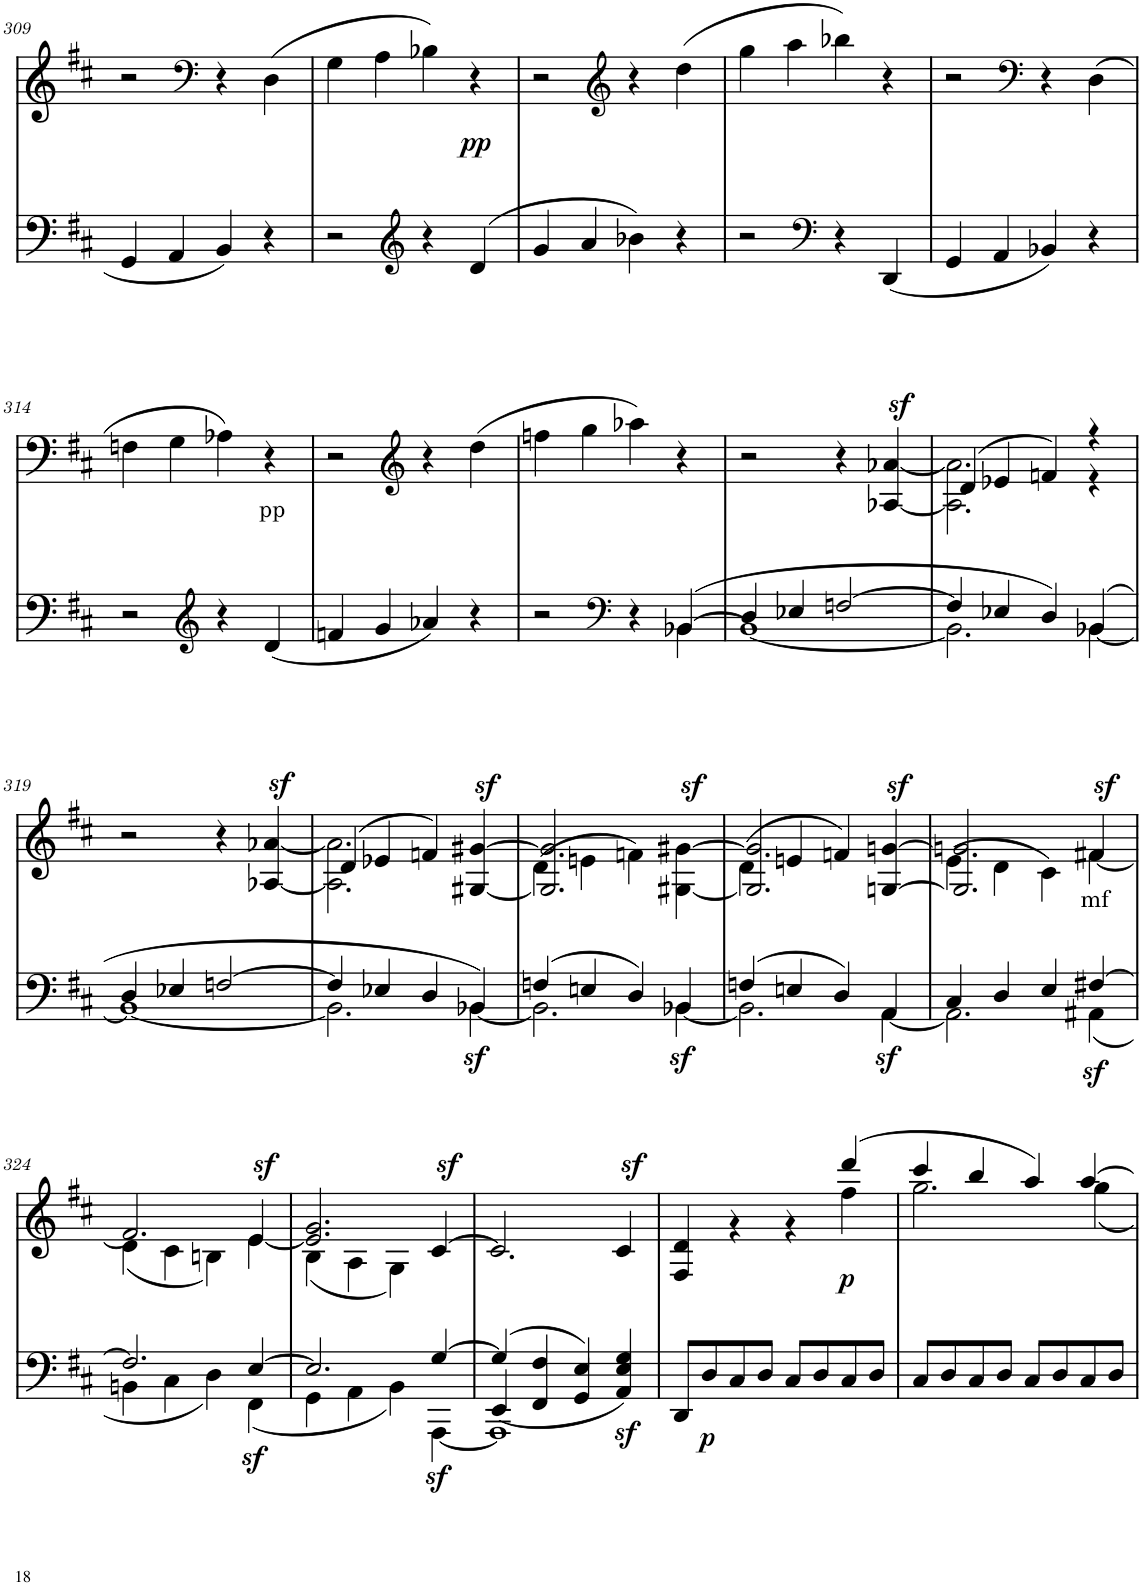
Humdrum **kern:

**kern	**dynam	**kern	**text	**dynam
*part2	*part2	*part1	*part1	*part1
*staff2	*staff2	*staff1	*staff1	*staff1
*I"piano	*	*I"piano	*	*
*I'Pno	*	*I'Pno	*	*
!!LO:PB:g=z
*clefF4	*	*clefG2	*	*
*k[f#c#]	*	*k[f#c#]	*	*
*M4/4	*	*M4/4	*	*
=309	=309	=309	=309	=309
4GG/	.	2r	.	.
4AA/	.	.	.	.
*	*	*clefF4	*	*
4BB/	.	4r	.	.
4r	.	(4D\	.	.
=310	=310	=310	=310	=310
2r	.	4G\	.	.
.	.	4A\	.	.
*clefG2	*	*	*	*
!	!	!	!LO:LY:b	!
4r	.	4B-X\)	pp	.
!	!	!	!	!LO:DY:b
(4d/	.	4r	.	pp
=311	=311	=311	=311	=311
4g/	.	2r	.	.
4a/	.	.	.	.
*	*	*clefG2	*	*
4b-X\)	.	4r	.	.
4r	.	(4dd\	.	.
=312	=312	=312	=312	=312
2r	.	4gg\	.	.
.	.	4aa\	.	.
*clefF4	*	*	*	*
4r	.	4bb-X\)	.	.
(4DD/	.	4r	.	.
=313	=313	=313	=313	=313
4GG/	.	2r	.	.
4AA/	.	.	.	.
*	*	*clefF4	*	*
4BB-X/)	.	4r	.	.
4r	.	(4D\	.	.
!!LO:LB:g=z
=314	=314	=314	=314	=314
2r	.	4Fn\	.	.
.	.	4G\	.	.
*clefG2	*	*	*	*
4r	.	4A-X\)	.	.
!	!	!	!LO:LY:b	!
(4d/	.	4r	pp	.
=315	=315	=315	=315	=315
4fn/	.	2r	.	.
4g/	.	.	.	.
*	*	*clefG2	*	*
4a-X/)	.	4r	.	.
4r	.	(4dd\	.	.
=316	=316	=316	=316	=316
*^	*	*	*	*
2r	2.ryy	.	4ffn\	.	.
.	.	.	4gg\	.	.
*clefF4	*	*	*	*	*
4r	.	.	4aa-X\)	.	.
([4BB-X/	4BB-\	.	4r	.	.
=317	=317	=317	=317	=317	=317
4D/	1BB-_	.	2r	.	.
4E-X/	.	.	.	.	.
[2Fn/	.	.	4r	.	.
.	.	.	[4A-X/z> [4a-X/z>	.	.
=318	=318	=318	=318	=318	=318
*	*	*	*^	*	*
4F/]	2.BB-\]	.	(4d/	2.A-\] 2.a-\]	.	.
4E-X/	.	.	4e-X/	.	.	.
4D/)	.	.	4fn/)	.	.	.
(4BB-X/	[4BB-\	.	4r	4r	.	.
*	*	*	*v	*v	*	*
!!LO:LB:g=z
=319	=319	=319	=319	=319	=319
4D/	1BB-_	.	2r	.	.
4E-X/	.	.	.	.	.
[2Fn/	.	.	4r	.	.
.	.	.	[4A-X/z> [4a-X/z>	.	.
=320	=320	=320	=320	=320	=320
*	*	*	*^	*	*
4F/]	2.BB-\]	.	(4d/	2.A-\] 2.a-\]	.	.
4E-X/	.	.	4e-X/	.	.	.
4D/	.	.	4fn/)	.	.	.
!	!	!LO:DY:b	!	!	!	!LO:DY:a
4BB-X/)	[4BB-\	sf	4ryy	[<4G#X/ [4g#X/	.	sf
=321	=321	=321	=321	=321	=321	=321
(4Fn/	2.BB-\]	.	(>4d\	2.G#/] 2.g#/]	.	.
4En/	.	.	4en\	.	.	.
4D/)	.	.	4fn\)	.	.	.
!	!	!LO:DY:b	!	!	!	!LO:DY:a
4BB-X/	[4BB-\	sf	4ryy	[4G#X\ [>4g#X\	.	sf
=322	=322	=322	=322	=322	=322	=322
(4Fn/	2.BB-\]	.	(4d\	2.G#/] 2.g#/]	.	.
4En/	.	.	4en/	.	.	.
4D/)	.	.	4fn/)	.	.	.
!	!	!LO:DY:b	!	!	!	!LO:DY:a
4AA/	[4AA\	sf	4ryy	[4Gn/ [4gn/	.	sf
=323	=323	=323	=323	=323	=323	=323
4C#/	2.AA\]	.	(>4e\	2.G/] 2.gn/]	.	.
4D/	.	.	4d\	.	.	.
4E/	.	.	4c#\)	.	.	.
!	!	!LO:DY:b	!	!	!LO:LY:b	!LO:DY:a
[4F#X/	(4AA#X\	sf	4f#X/	[4f#\	mf	sf
!!LO:LB:g=z	!!
=324	=324	=324	=324	=324	=324	=324
2.F#/]	4BBn\	.	2.f#/]	(4d\	.	.
.	4C#\	.	.	4c#\	.	.
.	4D\)	.	.	4Bn\)	.	.
!	!	!LO:DY:b	!	!	!	!LO:DY:a
[4E/	(4FF#\	sf	4e/	[4e\	.	sf
=325	=325	=325	=325	=325	=325	=325
2.E/]	4GG\	.	2.e/] 2.g/	(4B\	.	.
.	4AA\	.	.	4A\	.	.
.	4BB\)	.	.	4G\)	.	.
!	!	!LO:DY:b	!	!	!	!LO:DY:a
[4G/	[4AAA\	sf	[4c#/	4ryy	.	sf
=326	=326	=326	=326	=326	=326	=326
*	*^	*	*	*	*	*
(4G/]	(<4EE/	1AAA]	.	1ryy	2.c#/]	.	.
4F#/	4FF#/	.	.	.	.	.	.
4E/)	4GG/	.	.	.	.	.	.
!	!	!	!LO:DY:b	!	!	!	!LO:DY:a
4E/ 4G/	4AA/)	.	sf	.	4c#/	.	sf
*v	*v	*v	*	*	*	*	*
=327	=327	=327	=327	=327	=327
8DD/L	.	2.ryy	4F#/ 4d/	.	.
!	!LO:DY:b	!	!	!	!
8D/	p	.	.	.	.
8C#/	.	.	4r	.	.
8D/J	.	.	.	.	.
8C#/L	.	.	4r	.	.
8D/	.	.	.	.	.
!	!	!	!	!LO:LY:b	!LO:DY:b
8C#/	.	(4ddd/	4ff#\	p	p
8D/J	.	.	.	.	.
=328	=328	=328	=328	=328	=328
8C#/L	.	4ccc#/	2.gg\	.	.
8D/	.	.	.	.	.
8C#/	.	4bb/	.	.	.
8D/J	.	.	.	.	.
8C#/L	.	4aa/)	.	.	.
8D/	.	.	.	.	.
8C#/	.	[4aa/	4gg\	.	.
8D/J	.	.	.	.	.
*	*	*v	*v	*	*
=	=	=	=	=
*-	*-	*-	*-	*-
